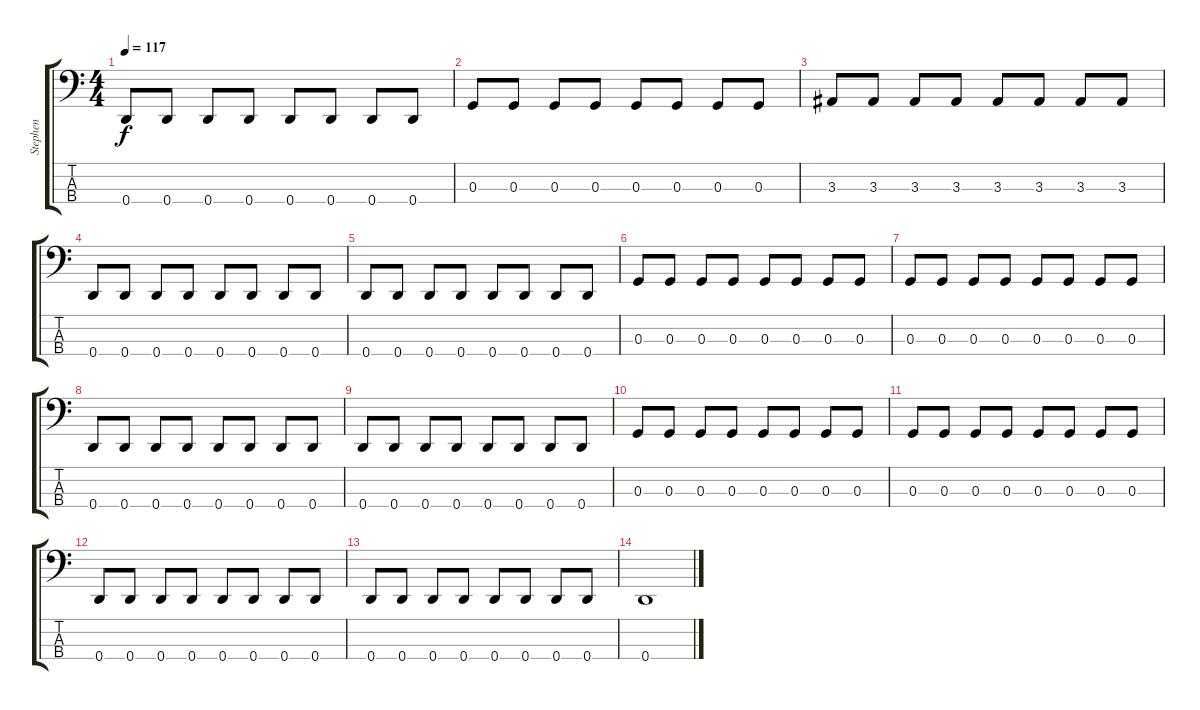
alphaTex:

\track ("Stephen" "Stephen") {instrument electricbasspick}
\staff {score tabs}
\tuning (F2 C2 G1 D1) {hide}
\ts (4 4)
\tempo 117
\clef f4
\ks c
0.4.8{dy f} 0.4.8 0.4.8 0.4.8 0.4.8 0.4.8 0.4.8 0.4.8 |
0.3.8 0.3.8 0.3.8 0.3.8 0.3.8 0.3.8 0.3.8 0.3.8 |
3.3.8 3.3.8 3.3.8 3.3.8 3.3.8 3.3.8 3.3.8 3.3.8 |
0.4.8 0.4.8 0.4.8 0.4.8 0.4.8 0.4.8 0.4.8 0.4.8 |
0.4.8 0.4.8 0.4.8 0.4.8 0.4.8 0.4.8 0.4.8 0.4.8 |
0.3.8 0.3.8 0.3.8 0.3.8 0.3.8 0.3.8 0.3.8 0.3.8 |
0.3.8 0.3.8 0.3.8 0.3.8 0.3.8 0.3.8 0.3.8 0.3.8 |
0.4.8 0.4.8 0.4.8 0.4.8 0.4.8 0.4.8 0.4.8 0.4.8 |
0.4.8 0.4.8 0.4.8 0.4.8 0.4.8 0.4.8 0.4.8 0.4.8 |
0.3.8 0.3.8 0.3.8 0.3.8 0.3.8 0.3.8 0.3.8 0.3.8 |
0.3.8 0.3.8 0.3.8 0.3.8 0.3.8 0.3.8 0.3.8 0.3.8 |
0.4.8 0.4.8 0.4.8 0.4.8 0.4.8 0.4.8 0.4.8 0.4.8 |
0.4.8 0.4.8 0.4.8 0.4.8 0.4.8 0.4.8 0.4.8 0.4.8 |
0.4.1
